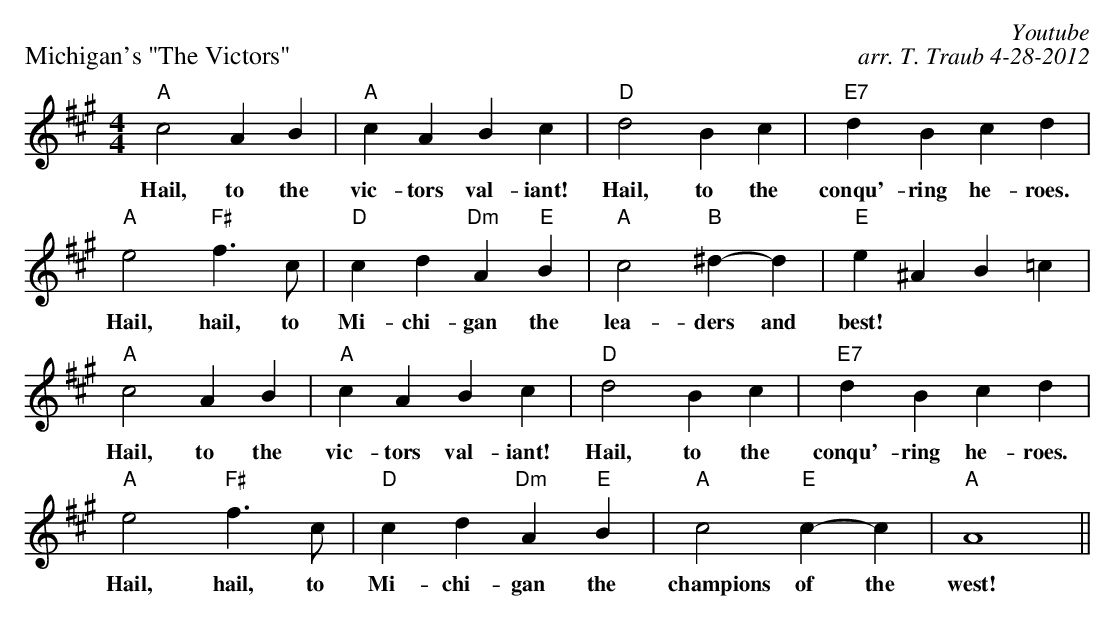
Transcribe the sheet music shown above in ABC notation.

X:1
P: Michigan's "The Victors"
C: Youtube
C: arr. T. Traub 4-28-2012
M: 4/4
K: A
L: 1/4
"A"c2 A B|"A"c A B c|"D"d2 B c |"E7"d B c d|
w: Hail, to the vic-tors val-iant! Hail, to the conqu'-ring he-roes.
"A"e2 "F#"f>c|"D"c d "Dm"A "E"B|"A"c2 "B"^d-d|"E"e ^A B =c|
w: Hail, hail, to Mi-chi-gan the lea-ders and best!
"A"c2 A B|"A"c A B c|"D"d2 B c |"E7"d B c d|
w: Hail, to the vic-tors val-iant! Hail, to the conqu'-ring he-roes.
"A"e2 "F#"f>c|"D"c d "Dm"A "E"B|"A"c2 "E"c-c|"A"A4||
w: Hail, hail, to Mi-chi-gan the champions of the west!
